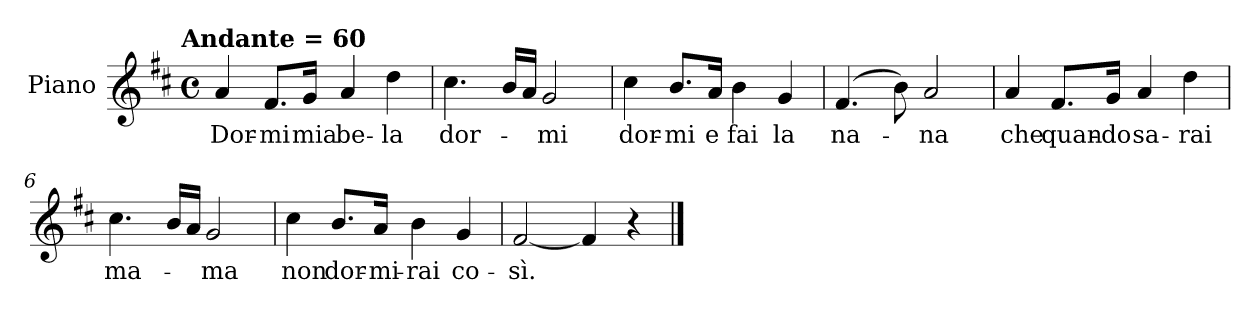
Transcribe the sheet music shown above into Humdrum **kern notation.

**kern	**text
*part1	*part1
*staff1	*staff1
*I"Piano	*
*I'Pno.	*
*clefG2	*
*k[f#c#]	*
!!LO:TX:omd:t=Andante  = 60
*M4/4	*
*met(c)	*
*MM60	*
=1	=1
4a/	Dor-
8.f#/L	-mi
16g/Jk	mia
4a/	be-
4dd\	-la
=2	=2
4.cc#\	dor-
16b/LL	.
16a/JJ	.
2g/	-mi
!!LO:LB:g=z
=3	=3
4cc#\	dor-
8.b/L	-mi
16a/Jk	e
4b\	fai
4g/	la
=4	=4
(>4.f#/	na-
8b\)	.
2a/	-na
=5	=5
4a/	che
8.f#/L	quan-
16g/Jk	-do
4a/	sa-
4dd\	-rai
!!LO:LB:g=z
=6	=6
4.cc#\	ma-
16b/LL	.
16a/JJ	.
2g/	-ma
=7	=7
4cc#\	non
8.b/L	dor-
16a/Jk	-mi-
4b\	-rai
4g/	co-
=8	=8
[2f#/	-sì.
4f#/]	.
4r	.
==	==
*-	*-
